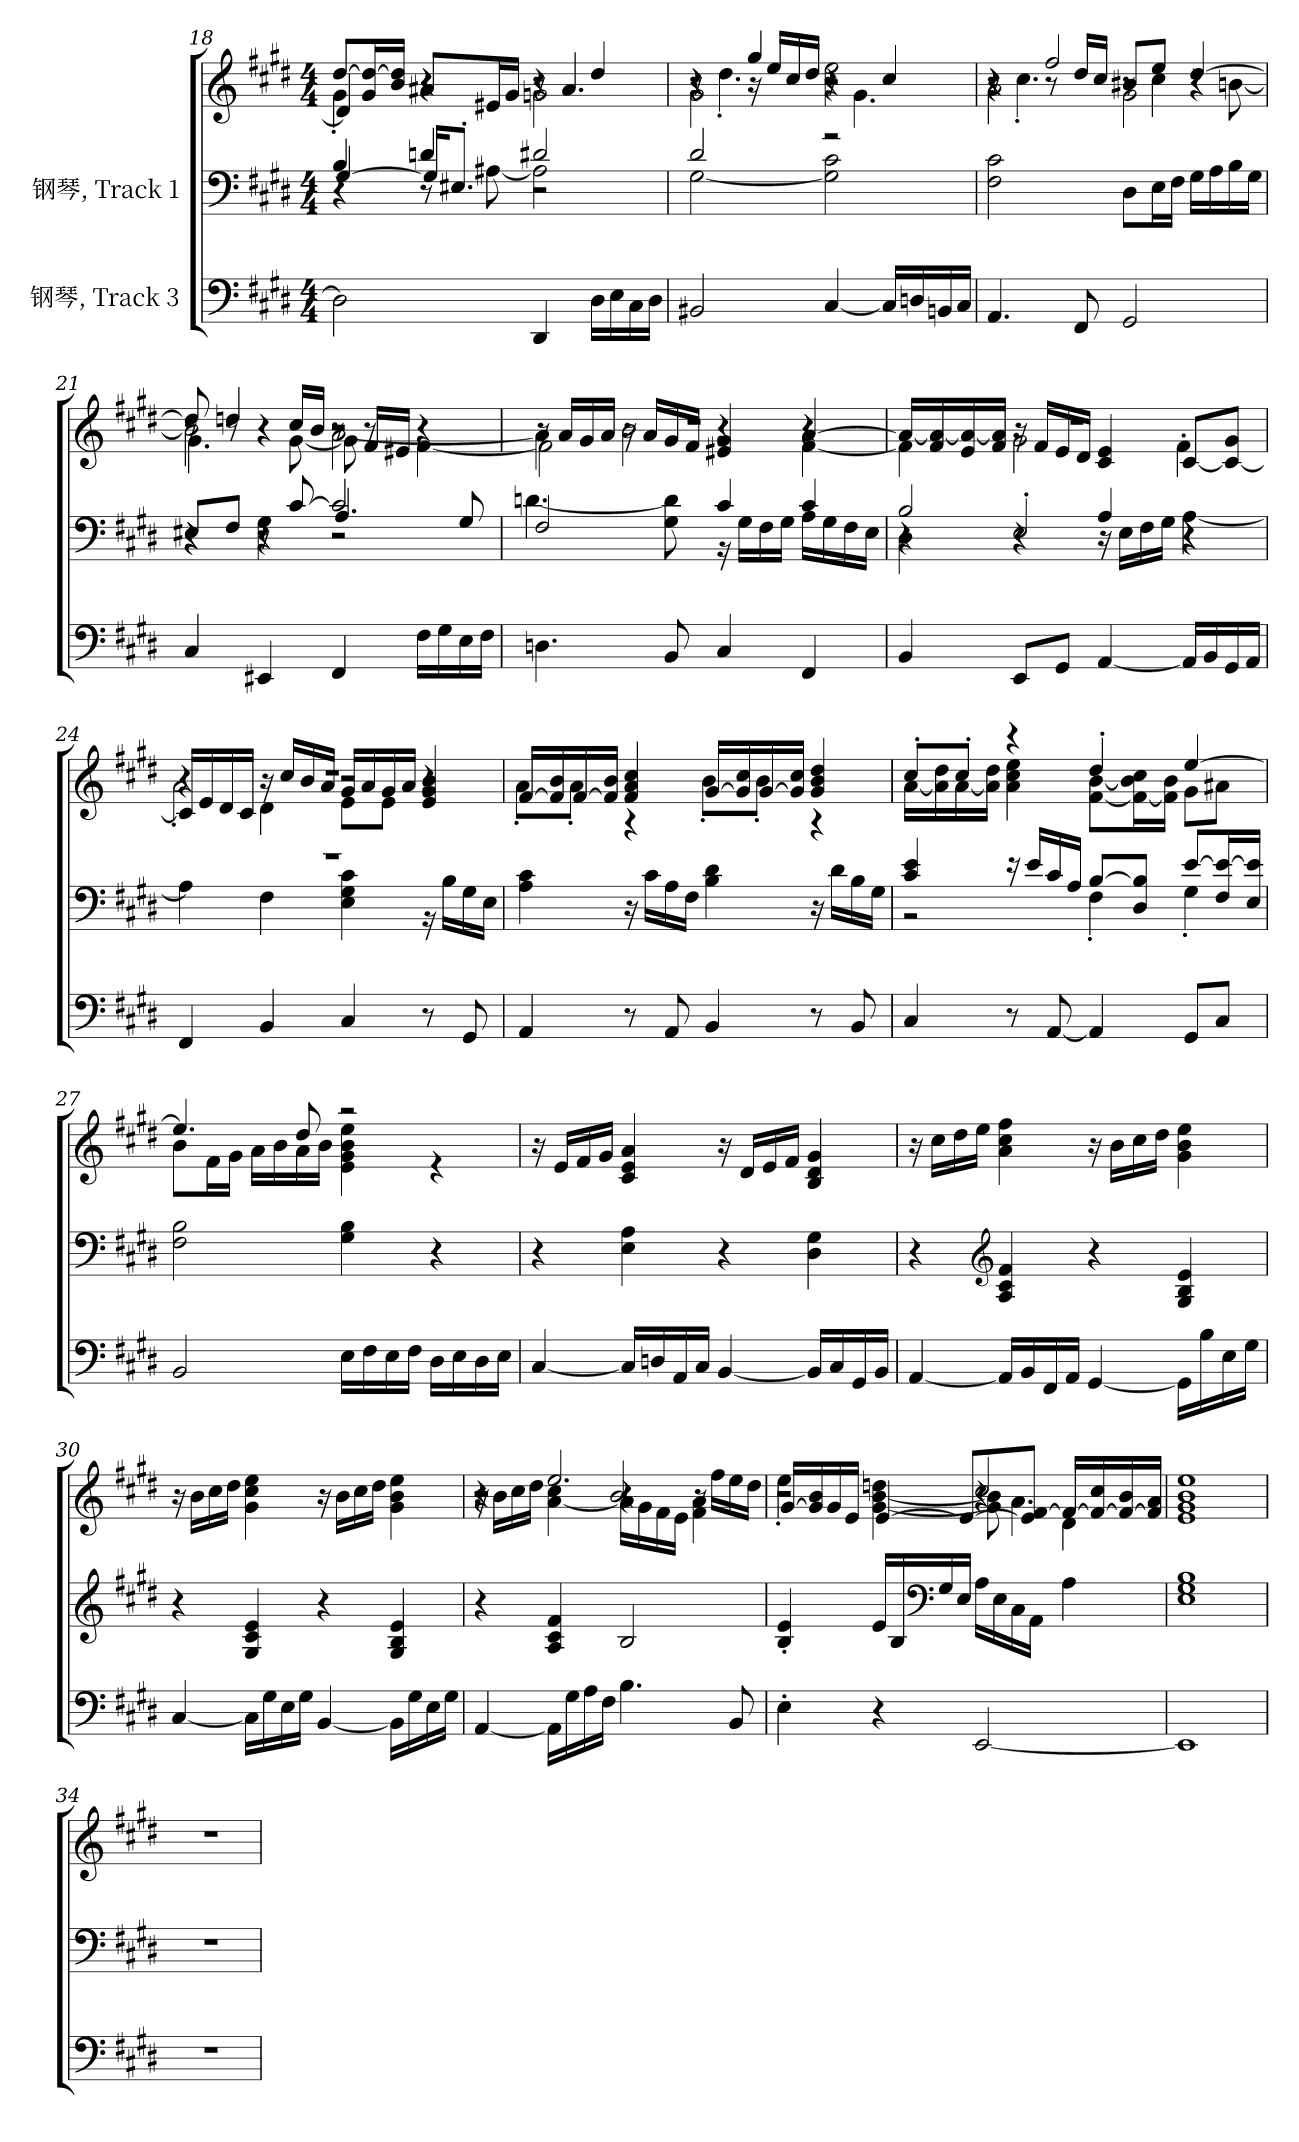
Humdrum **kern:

**kern	**kern	**kern
*part2	*part1	*part1
*staff3	*staff2	*staff1
*I"钢琴, Track 3	*I"钢琴, Track 1	*
*clefF4	*clefF4	*clefG2
*k[f#c#g#d#]	*k[f#c#g#d#]	*k[f#c#g#d#]
*M4/4	*M4/4	*M4/4
=18	=18	=18
*	*^	*^
*	*	*^	*	*^
2D#\]	4B/	4r	[4G#/	[8dd#/L	4g#'\	4d#/]
.	.	.	.	16g#/ 16dd#/_L	.	.
.	.	.	.	16b/ 16dd#/]JJ	.	.
.	4dn/	8r	16G#/KL]	8a#X/L	4r	4r
.	.	.	8.E#X'/J	.	.	.
.	.	[8A#X\	.	16e#X/L	.	.
.	.	.	.	16g#/JJ	.	.
4DD#/	2r	2A#\]	2d#X/	4r	2gn\	8r
.	.	.	.	.	.	4.a#/
16D#\LL	.	.	.	4dd#/	.	.
16E\	.	.	.	.	.	.
16C#\	.	.	.	.	.	.
16D#\JJ	.	.	.	.	.	.
*	*	*v	*v	*	*	*
!!LO:PB:g=z
=19	=19	=19	=19	=19	=19
*	*	*	*	*	*^
2BB#X/	2d#/	[2G#\	4r	8r	4r	2g#\
.	.	.	.	4.dd#'\	.	.
.	.	.	4gg#/	.	16r	.
.	.	.	.	.	16ee/LL	.
.	.	.	.	.	16cc#/	.
.	.	.	.	.	16dd#/JJ	.
[4C#/	2r	2G#\] 2c#\	2r	2ee\	4r	8r
.	.	.	.	.	.	4.g#\
16C#/LL]	.	.	.	.	4cc#/	.
16Dn/	.	.	.	.	.	.
16BBn/	.	.	.	.	.	.
16C#/JJ	.	.	.	.	.	.
*	*v	*v	*	*	*	*
=20	=20	=20	=20	=20	=20
4.AA/	2F#\ 2c#\	4r	8r	4r	2a\
.	.	.	4.cc#'\	.	.
.	.	2ff#/	.	8r	.
8FF#/	.	.	.	16dd#/LL	.
.	.	.	.	16cc#/JJ	.
2GG#/	8D#\L	.	8r	8b#X/L	2g#\
.	16E\L	.	4cc#\	8ee/J	.
.	16F#\JJ	.	.	.	.
.	16G#\LL	[4dd#/	.	4r	.
.	16A\	.	.	.	.
.	16B\	.	[8bn\	.	.
.	16G#\JJ	.	.	.	.
!!LO:LB:g=z	!!	!!	!!
=21	=21	=21	=21	=21	=21
*	*^	*	*	*	*
*	*	*^	*	*	*	*
4C#/	4r	4r	8E#X/L	8dd#/]	2b\]	8r	4.g#\
.	.	.	8F#/J	8r	.	4ddn/	.
4EE#X/	8r	4G#\	4r	4r	.	.	.
.	[8c#/	.	.	.	.	16cc#/LL	[8g#\
.	.	.	.	.	.	16b/JJ	.
4FF#/	2c#/]	2r	4.A/	2r	[2a\	8r	8g#\]
.	.	.	.	.	.	16f#/LL	8r
.	.	.	.	.	.	16e#X/JJ	.
16F#\LL	.	.	.	.	.	4r	[4f#\
16G#\	.	.	.	.	.	.	.
16E\	.	.	8G#/	.	.	.	.
16F#\JJ	.	.	.	.	.	.	.
*	*	*v	*v	*	*	*	*
=22	=22	=22	=22	=22	=22	=22
4.Dn\	2F#/	[4.dn\	1r	4a\]	16r	2f#\]
.	.	.	.	.	16a/LL	.
.	.	.	.	.	16g#/	.
.	.	.	.	.	16a/JJ	.
.	.	.	.	2b\	16r	.
.	.	.	.	.	16a/LL	.
8BB/	.	8G#\ 8d\]	.	.	16g#/	.
.	.	.	.	.	16f#/JJ	.
4C#/	4c#/	16r	.	.	4e#X/ 4g#/	4r
.	.	16G#\LL	.	.	.	.
.	.	16F#\	.	.	.	.
.	.	16G#\JJ	.	.	.	.
4FF#/	4c#/	16A\LL	.	4r	[4a/	[4f#\
.	.	16G#\	.	.	.	.
.	.	16F#\	.	.	.	.
.	.	16E\JJ	.	.	.	.
*	*	*	*	*	*v	*v
!!LO:LB:g=z
=23	=23	=23	=23	=23	=23
*	*	*^	*	*	*
4BB/	2B/	4D#\	4r	1r	16a/LL_	4f#\]
.	.	.	.	.	16f#/ 16a/_	.
.	.	.	.	.	16e/ 16a/_	.
.	.	.	.	.	16f#/ 16a/]JJ	.
8EE/L	.	4r	2E'/	.	16r	2g#\
.	.	.	.	.	16f#/LL	.
8GG#/J	.	.	.	.	16e/	.
.	.	.	.	.	16d#/JJ	.
[4AA/	4A/	16r	.	.	4c#/ 4e/	.
.	.	16E\LL	.	.	.	.
.	.	16F#\	.	.	.	.
.	.	16G#\JJ	.	.	.	.
16AA/LL]	4r	[4A\	4r	.	[8c#/L	4f#'\
16BB/	.	.	.	.	.	.
16GG#/	.	.	.	.	8c#/_ 8g#/J	.
16AA/JJ	.	.	.	.	.	.
*	*	*v	*v	*	*	*
=24	=24	=24	=24	=24	=24
*	*	*	*	*	*^
4FF#/	1r	4A\]	1r	4r	16c#/LL]	2a'\
.	.	.	.	.	16e/	.
.	.	.	.	.	16d#/	.
.	.	.	.	.	16c#/JJ	.
4BB/	.	4F#\	.	4d#\	16r	.
.	.	.	.	.	16cc#/LL	.
.	.	.	.	.	16b/	.
.	.	.	.	.	16a/JJ	.
4C#/	.	4E\ 4G#\ 4c#\	.	8e\L	16g#/LL	2r
.	.	.	.	.	16a/	.
.	.	.	.	8e\J	16g#/	.
.	.	.	.	.	16a/JJ	.
8r	.	16r	.	4r	4e/ 4g#/ 4b/	.
.	.	16B\LL	.	.	.	.
8GG#/	.	16G#\	.	.	.	.
.	.	16E\JJ	.	.	.	.
*	*v	*v	*	*	*	*
*	*	*	*v	*v	*v
!!LO:LB:g=z
=25	=25	=25	=25
4AA/	4A\ 4c#\	[16f#/LL	8a'\L
.	.	16f#/] 16b/	.
.	.	[16f#/	8a'\J
.	.	16f#/] 16b/JJ	.
8r	16r	4f#/ 4a/ 4cc#/	4r
.	16c#\LL	.	.
8AA/	16A\	.	.
.	16F#\JJ	.	.
4BB/	4B\ 4d#\	[16g#/LL	8b'\L
.	.	16g#/] 16cc#/	.
.	.	[16g#/	8b'\J
.	.	16g#/] 16cc#/JJ	.
8r	16r	4g#/ 4b/ 4dd#/	4r
.	16d#\LL	.	.
8BB/	16B\	.	.
.	16G#\JJ	.	.
=26	=26	=26	=26
*	*^	*	*
4C#/	4c#/ 4e/	2r	8cc#'/L	[16a\LL
.	.	.	.	16a\] 16dd#\
.	.	.	8cc#'/J	[16a\
.	.	.	.	16a\] 16dd#\JJ
8r	16r	.	4r	4a\ 4cc#\ 4ee\
.	16e/LL	.	.	.
[8AA/	16c#/	.	.	.
.	16A/JJ	.	.	.
4AA/]	[8B/L	4F#'\	4dd#'/	[8f#\ [8b\L
.	8D#/ 8B/]J	.	.	16f#\_ 16b\] 16cc#\L
.	.	.	.	16f#\] 16b\JJ
8GG#/L	[8e/L	4G#'\	[4ee/	8g#\L
8C#/J	16F#/ 16e/_L	.	.	8a#X\J
.	16E/ 16e/]JJ	.	.	.
*	*v	*v	*	*
!!LO:PB:g=z	!!
=27	=27	=27	=27
2BB/	2F#\ 2B\	4.ee/]	8b\L
.	.	.	16f#\L
.	.	.	16g#\JJ
.	.	.	16a\LL
.	.	.	16b\
.	.	8dd#/	16a\
.	.	.	16b\JJ
16E\LL	4G#\ 4B\	2r	4e\ 4g#\ 4b\ 4ee\
16F#\	.	.	.
16E\	.	.	.
16F#\JJ	.	.	.
16D#\LL	4r	.	4r
16E\	.	.	.
16D#\	.	.	.
16E\JJ	.	.	.
*	*	*v	*v
=28	=28	=28
[4C#/	4r	16r
.	.	16e/LL
.	.	16f#/
.	.	16g#/JJ
16C#/LL]	4E\ 4A\	4c#/ 4e/ 4a/
16Dn/	.	.
16AA/	.	.
16C#/JJ	.	.
[4BB/	4r	16r
.	.	16d#/LL
.	.	16e/
.	.	16f#/JJ
16BB/LL]	4D#\ 4G#\	4B/ 4d#/ 4g#/
16C#/	.	.
16GG#/	.	.
16BB/JJ	.	.
!!LO:LB:g=z
=29	=29	=29
[4AA/	4r	16r
.	.	16cc#\LL
.	.	16dd#\
.	.	16ee\JJ
*	*clefG2	*
16AA/LL]	4A/ 4c#/ 4f#/	4a\ 4cc#\ 4ff#\
16BB/	.	.
16FF#/	.	.
16AA/JJ	.	.
[4GG#/	4r	16r
.	.	16b\LL
.	.	16cc#\
.	.	16dd#\JJ
16GG#\LL]	4G#/ 4B/ 4e/	4g#\ 4b\ 4ee\
16B\	.	.
16E\	.	.
16G#\JJ	.	.
=30	=30	=30
[4C#/	4r	16r
.	.	16b\LL
.	.	16cc#\
.	.	16dd#\JJ
16C#\LL]	4G#/ 4c#/ 4e/	4g#\ 4cc#\ 4ee\
16G#\	.	.
16E\	.	.
16G#\JJ	.	.
[4BB/	4r	16r
.	.	16b\LL
.	.	16cc#\
.	.	16dd#\JJ
16BB\LL]	4G#/ 4B/ 4e/	4g#\ 4b\ 4ee\
16G#\	.	.
16E\	.	.
16G#\JJ	.	.
!!LO:LB:g=z
=31	=31	=31
*	*	*^
*	*	*	*^
*	*	*	*	*^
[4AA/	4r	4r	16r	2r	2r
.	.	.	16b\LL	.	.
.	.	.	16cc#\	.	.
.	.	.	16dd#\JJ	.	.
16AA\LL]	4A/ 4c#/ 4f#/	2.ee/	[4a\ 4cc#\	.	.
16G#\	.	.	.	.	.
16A\	.	.	.	.	.
16F#\JJ	.	.	.	.	.
4.B\	2B/	.	16a\LL]	2b/	4r
.	.	.	16g#\	.	.
.	.	.	16f#\	.	.
.	.	.	16e\JJ	.	.
.	.	.	16r	.	4f#\ 4a\
.	.	.	16ff#\LL	.	.
8BB/	.	.	16ee\	.	.
.	.	.	16dd#\JJ	.	.
=32	=32	=32	=32	=32	=32
*	*	*MM75	*	*	*
4E'\	4B/' 4e/'	2r	4ee'\	[16g#/LL	2r
.	.	.	.	16g#/] 16b/	.
.	.	.	.	16g#/	.
.	.	.	.	16e/JJ	.
*	*	*MM73	*	*	*
4r	16e/LL	.	[4g#\ [4b\ 4ddn\	[4e/	.
.	16B/	.	.	.	.
*	*clefF4	*	*	*	*
.	16G#/	.	.	.	.
.	16E/JJ	.	.	.	.
*	*	*MM70	*	*	*
[2EE/	16A\LL	2cc#'/	8g#\] 8b\]	8e/L_	4r
.	16E\	.	.	.	.
.	16C#\	.	4.a\	8e/] [8f#/J	.
.	16AA\JJ	.	.	.	.
*	*	*MM67	*	*	*
.	4A\	.	.	16f#/LL_	4d#\
.	.	.	.	16f#/_ 16cc#/	.
.	.	.	.	16f#/_ 16b/	.
.	.	.	.	16f#/] 16a/JJ	.
*	*	*v	*v	*v	*v
=33	=33	=33
1EE]	1E 1G# 1B	1e 1g# 1b 1ee
!!LO:LB:g=z
=34	=34	=34
1r	1r	1r
=	=	=
*-	*-	*-
